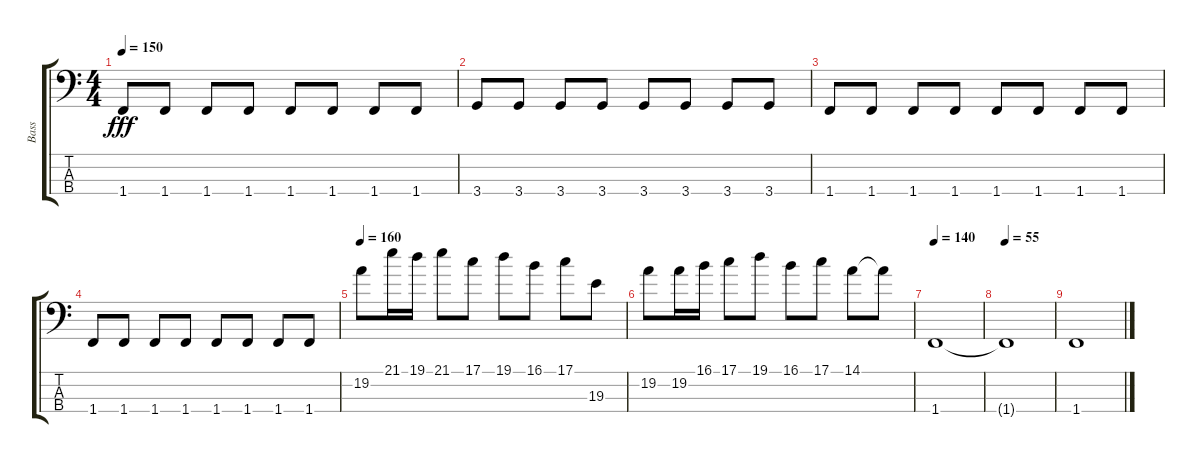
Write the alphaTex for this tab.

\track ("Bass" "Bass") {instrument electricbasspick}
\staff {score tabs}
\tuning (G2 D2 A1 E1) {hide}
\ts (4 4)
\tempo 150
\clef f4
\ks c
1.4.8{dy fff} 1.4.8 1.4.8 1.4.8 1.4.8 1.4.8 1.4.8 1.4.8 |
3.4.8 3.4.8 3.4.8 3.4.8 3.4.8 3.4.8 3.4.8 3.4.8 |
1.4.8 1.4.8 1.4.8 1.4.8 1.4.8 1.4.8 1.4.8 1.4.8 |
1.4.8 1.4.8 1.4.8 1.4.8 1.4.8 1.4.8 1.4.8 1.4.8 |
\tempo 160
19.2.8 21.1.16 19.1.16 21.1.8 17.1.8 19.1.8 16.1.8 17.1.8 19.3.8 |
19.2.8 19.2.16 16.1.16 17.1.8 19.1.8 16.1.8 17.1.8 14.1.8 14.1{t}.8 |
\tempo 69
\tempo 140
1.4.1 |
\tempo 55
1.4{t}.1 |
1.4.1
